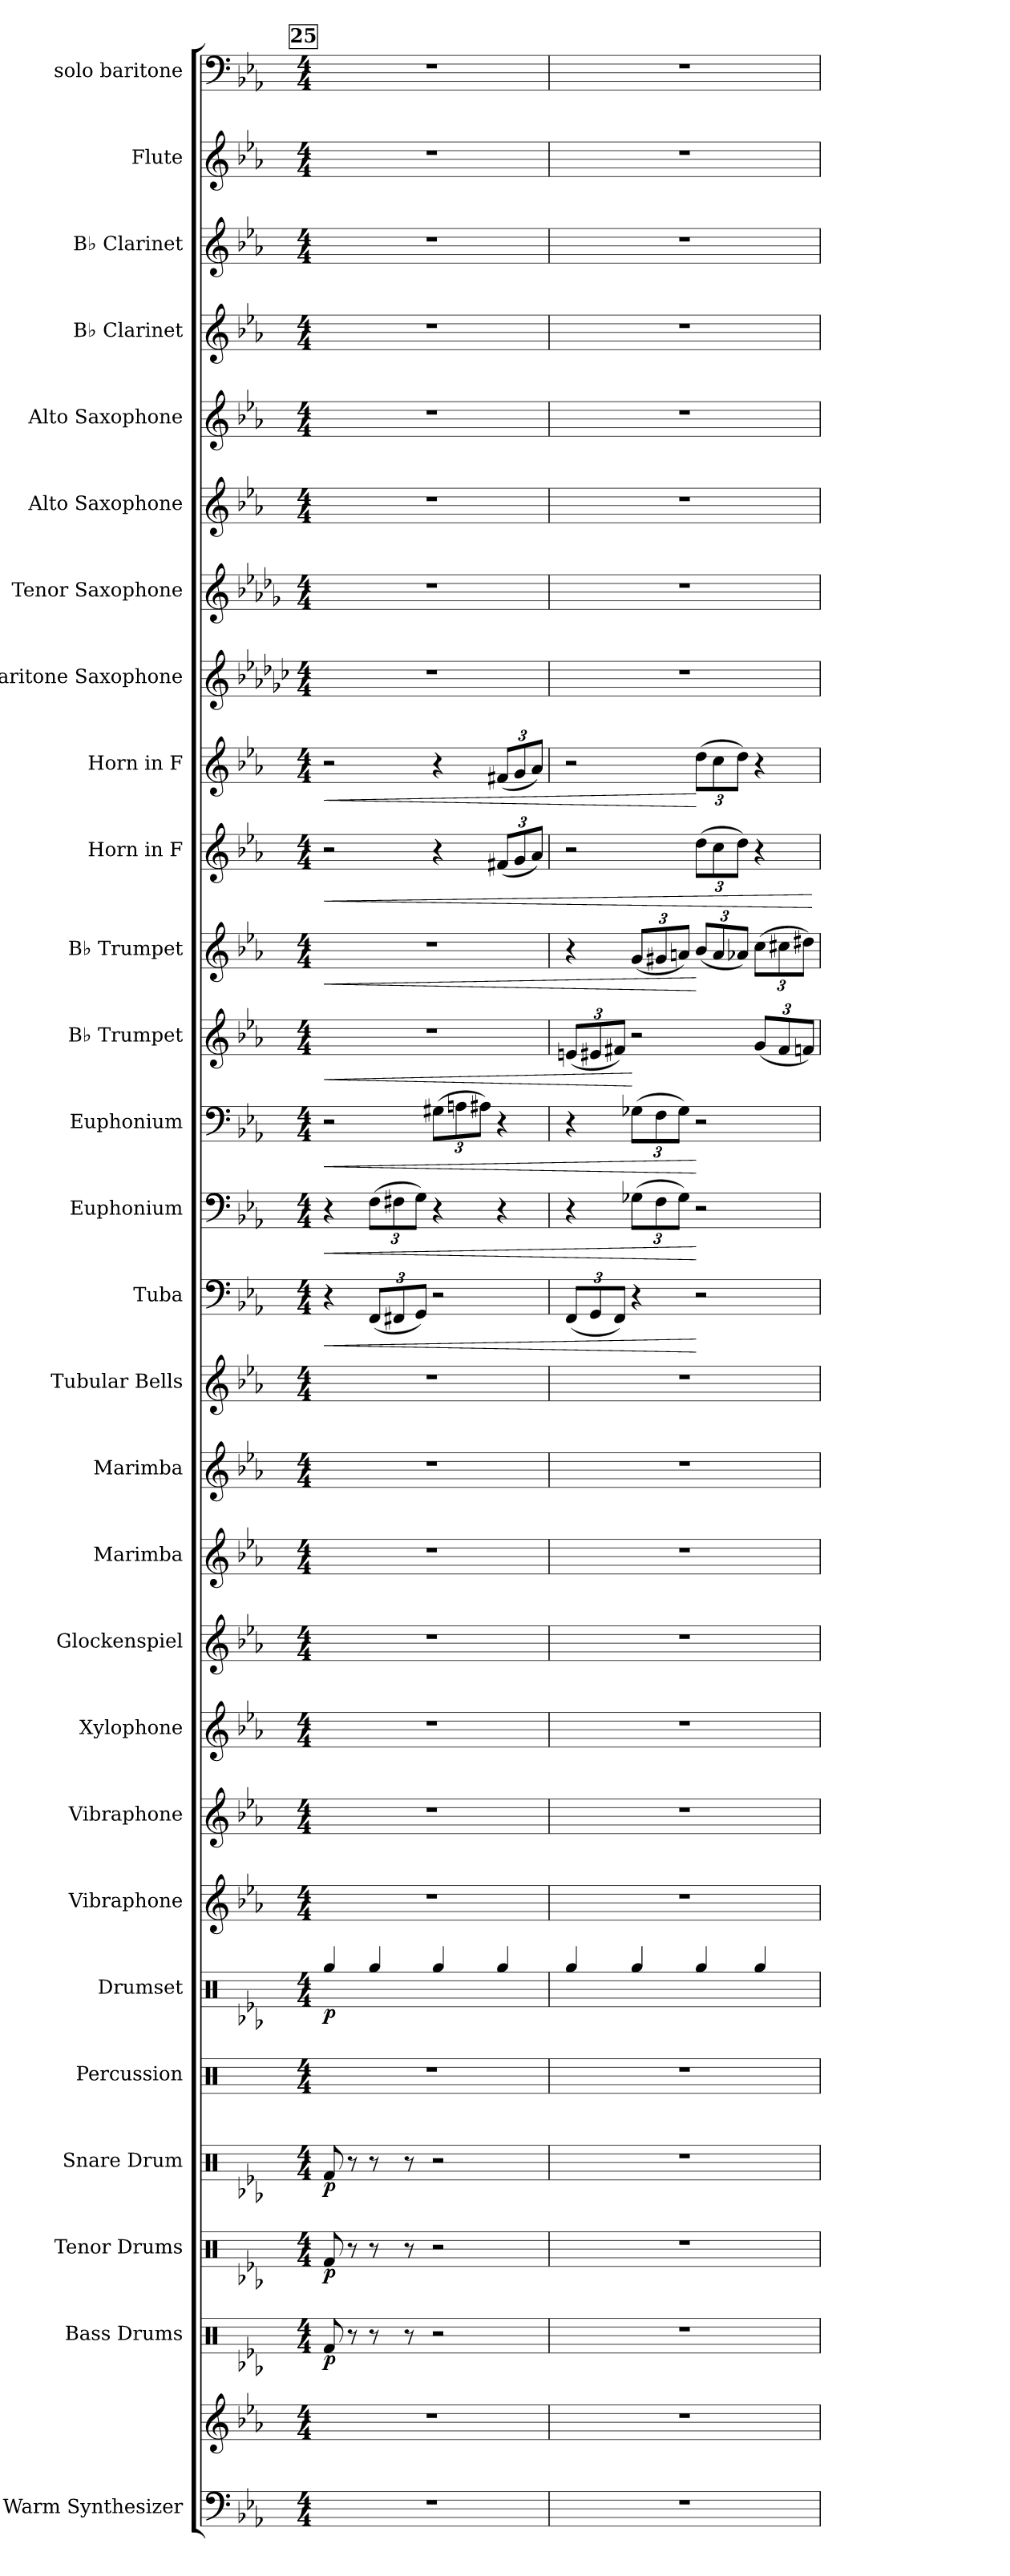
**kern	**kern	**kern	**dynam	**kern	**dynam	**kern	**dynam	**kern	**kern	**dynam	**kern	**kern	**kern	**kern	**kern	**kern	**kern	**kern	**dynam	**kern	**dynam	**kern	**dynam	**kern	**dynam	**kern	**dynam	**kern	**dynam	**kern	**dynam	**kern	**kern	**kern	**kern	**kern	**kern	**kern	**kern
*part28	*part28	*part27	*part27	*part26	*part26	*part25	*part25	*part24	*part23	*part23	*part22	*part21	*part20	*part19	*part18	*part17	*part16	*part15	*part15	*part14	*part14	*part13	*part13	*part12	*part12	*part11	*part11	*part10	*part10	*part9	*part9	*part8	*part7	*part6	*part5	*part4	*part3	*part2	*part1
*staff29	*staff28	*staff27	*staff27	*staff26	*staff26	*staff25	*staff25	*staff24	*staff23	*staff23	*staff22	*staff21	*staff20	*staff19	*staff18	*staff17	*staff16	*staff15	*staff15	*staff14	*staff14	*staff13	*staff13	*staff12	*staff12	*staff11	*staff11	*staff10	*staff10	*staff9	*staff9	*staff8	*staff7	*staff6	*staff5	*staff4	*staff3	*staff2	*staff1
*I"Warm Synthesizer	*	*I"Bass Drums	*	*I"Tenor Drums	*	*I"Snare Drum	*	*I"Percussion	*I"Drumset	*	*I"Vibraphone	*I"Vibraphone	*I"Xylophone	*I"Glockenspiel	*I"Marimba	*I"Marimba	*I"Tubular Bells	*I"Tuba	*	*I"Euphonium	*	*I"Euphonium	*	*I"B♭ Trumpet	*	*I"B♭ Trumpet	*	*I"Horn in F	*	*I"Horn in F	*	*I"Baritone Saxophone	*I"Tenor Saxophone	*I"Alto Saxophone	*I"Alto Saxophone	*I"B♭ Clarinet	*I"B♭ Clarinet	*I"Flute	*I"solo baritone
*I'Synth.	*	*I'B.D.	*	*I'T.D.	*	*I'S.D.	*	*I'Perc.	*I'Drs.	*	*I'Vib.	*I'Vib.	*I'Xyl.	*I'Glk.	*I'Mrm.	*I'Mrm.	*I'Tu. Be.	*I'Tba.	*	*I'Euph.	*	*I'Euph.	*	*I'B♭ Tpt.	*	*I'B♭ Tpt.	*	*	*	*	*	*I'Bar. Sax.	*I'T. Sax.	*I'A. Sax.	*I'A. Sax.	*I'B♭ Cl.	*I'B♭ Cl.	*I'Fl.	*
*clefF4	*clefG2	*clefX	*	*clefX	*	*clefX	*	*clefX	*clefX	*	*clefG2	*clefG2	*clefG2	*clefG2	*clefG2	*clefG2	*clefG2	*clefF4	*	*clefF4	*	*clefF4	*	*clefG2	*	*clefG2	*	*clefG2	*	*clefG2	*	*clefG2	*clefG2	*clefG2	*clefG2	*clefG2	*clefG2	*clefG2	*clefF4
*	*	*	*	*	*	*	*	*	*	*	*	*	*ITrd-7c-12	*ITrd-14c-24	*	*	*	*	*	*	*	*	*	*ITrd1c2	*	*ITrd1c2	*	*ITrd4c7	*	*ITrd4c7	*	*ITrd12c21	*ITrd8c14	*ITrd5c9	*ITrd5c9	*ITrd1c2	*ITrd1c2	*	*
*k[b-e-a-]	*k[b-e-a-]	*k[b-e-a-]	*	*k[b-e-a-]	*	*k[b-e-a-]	*	*k[]	*k[b-e-a-]	*	*k[b-e-a-]	*k[b-e-a-]	*k[b-e-a-]	*k[b-e-a-]	*k[b-e-a-]	*k[b-e-a-]	*k[b-e-a-]	*k[b-e-a-]	*	*k[b-e-a-]	*	*k[b-e-a-]	*	*k[b-e-a-d-g-]	*	*k[b-e-a-d-g-]	*	*k[b-e-a-d-]	*	*k[b-e-a-d-]	*	*k[b-e-a-d-g-c-]	*k[b-e-a-d-g-]	*k[b-e-a-d-g-c-]	*k[b-e-a-d-g-c-]	*k[b-e-a-d-g-]	*k[b-e-a-d-g-]	*k[b-e-a-]	*k[b-e-a-]
*M4/4	*M4/4	*M4/4	*	*M4/4	*	*M4/4	*	*M4/4	*M4/4	*	*M4/4	*M4/4	*M4/4	*M4/4	*M4/4	*M4/4	*M4/4	*M4/4	*	*M4/4	*	*M4/4	*	*M4/4	*	*M4/4	*	*M4/4	*	*M4/4	*	*M4/4	*M4/4	*M4/4	*M4/4	*M4/4	*M4/4	*M4/4	*M4/4
*MM160	*MM160	*MM160	*	*MM160	*	*MM160	*	*MM160	*MM160	*	*MM160	*MM160	*MM160	*MM160	*MM160	*MM160	*MM160	*MM160	*	*MM160	*	*MM160	*	*MM160	*	*MM160	*	*MM160	*	*MM160	*	*MM160	*MM160	*MM160	*MM160	*MM160	*MM160	*MM160	*MM160
!!LO:REH:place=s1:a:B:fs=14:t=25
=25	=25	=25	=25	=25	=25	=25	=25	=25	=25	=25	=25	=25	=25	=25	=25	=25	=25	=25	=25	=25	=25	=25	=25	=25	=25	=25	=25	=25	=25	=25	=25	=25	=25	=25	=25	=25	=25	=25	=25
!	!	!	!LO:DY:b	!	!LO:DY:b	!	!LO:DY:b	!	!	!LO:DY:b	!	!	!	!	!	!	!	!	!LO:HP:b	!	!LO:HP:b	!	!LO:HP:b	!	!LO:HP:b	!	!LO:HP:b	!	!LO:HP:b	!	!LO:HP:b	!	!	!	!	!	!	!	!
1r	1r	8Rf/	p	8Rf/	p	8Rf/	p	1r	4Rgg/	p	1r	1r	1r	1r	1r	1r	1r	4r	<	4r	<	2r	<	1r	<	1r	<	2r	<	2r	<	1r	1r	1r	1r	1r	1r	1r	1r
.	.	8r	.	8r	.	8r	.	.	.	.	.	.	.	.	.	.	.	.	.	.	.	.	.	.	.	.	.	.	.	.	.	.	.	.	.	.	.	.	.
*	*	*	*	*	*	*	*	*	*	*	*	*	*	*	*	*	*	*Xbrackettup	*	*Xbrackettup	*	*	*	*	*	*	*	*	*	*	*	*	*	*	*	*	*	*	*
.	.	8r	.	8r	.	8r	.	.	4Rgg/	.	.	.	.	.	.	.	.	(<12FF/L	.	(>12F\L	.	.	.	.	.	.	.	.	.	.	.	.	.	.	.	.	.	.	.
.	.	.	.	.	.	.	.	.	.	.	.	.	.	.	.	.	.	12FF#X/	.	12F#X\	.	.	.	.	.	.	.	.	.	.	.	.	.	.	.	.	.	.	.
.	.	8r	.	8r	.	8r	.	.	.	.	.	.	.	.	.	.	.	.	.	.	.	.	.	.	.	.	.	.	.	.	.	.	.	.	.	.	.	.	.
.	.	.	.	.	.	.	.	.	.	.	.	.	.	.	.	.	.	12GG/J)	.	12G\J)	.	.	.	.	.	.	.	.	.	.	.	.	.	.	.	.	.	.	.
*	*	*	*	*	*	*	*	*	*	*	*	*	*	*	*	*	*	*	*	*	*	*Xbrackettup	*	*	*	*	*	*	*	*	*	*	*	*	*	*	*	*	*
.	.	2r	.	2r	.	2r	.	.	4Rgg/	.	.	.	.	.	.	.	.	2r	.	4r	.	(>12G#X\L	.	.	.	.	.	4r	.	4r	.	.	.	.	.	.	.	.	.
.	.	.	.	.	.	.	.	.	.	.	.	.	.	.	.	.	.	.	.	.	.	12An\	.	.	.	.	.	.	.	.	.	.	.	.	.	.	.	.	.
.	.	.	.	.	.	.	.	.	.	.	.	.	.	.	.	.	.	.	.	.	.	12A#X\J)	.	.	.	.	.	.	.	.	.	.	.	.	.	.	.	.	.
*	*	*	*	*	*	*	*	*	*	*	*	*	*	*	*	*	*	*	*	*	*	*	*	*	*	*	*	*Xbrackettup	*	*Xbrackettup	*	*	*	*	*	*	*	*	*
.	.	.	.	.	.	.	.	.	4Rgg/	.	.	.	.	.	.	.	.	.	.	4r	.	4r	.	.	.	.	.	(<12Bn/L	.	(<12Bn/L	.	.	.	.	.	.	.	.	.
.	.	.	.	.	.	.	.	.	.	.	.	.	.	.	.	.	.	.	.	.	.	.	.	.	.	.	.	12c/	.	12c/	.	.	.	.	.	.	.	.	.
.	.	.	.	.	.	.	.	.	.	.	.	.	.	.	.	.	.	.	.	.	.	.	.	.	.	.	.	12d-/J)	.	12d-/J)	.	.	.	.	.	.	.	.	.
!!LO:PB:g=z
=26	=26	=26	=26	=26	=26	=26	=26	=26	=26	=26	=26	=26	=26	=26	=26	=26	=26	=26	=26	=26	=26	=26	=26	=26	=26	=26	=26	=26	=26	=26	=26	=26	=26	=26	=26	=26	=26	=26	=26
*	*	*	*	*	*	*	*	*	*	*	*	*	*	*	*	*	*	*	*	*	*	*	*	*Xbrackettup	*	*	*	*	*	*	*	*	*	*	*	*	*	*	*
1r	1r	1r	.	1r	.	1r	.	1r	4Rgg/	.	1r	1r	1r	1r	1r	1r	1r	(<12FF/L	.	4r	.	4r	.	(<12dn/L	.	4r	.	2r	.	2r	.	1r	1r	1r	1r	1r	1r	1r	1r
.	.	.	.	.	.	.	.	.	.	.	.	.	.	.	.	.	.	12GG/	.	.	.	.	.	12d#X/	.	.	.	.	.	.	.	.	.	.	.	.	.	.	.
.	.	.	.	.	.	.	.	.	.	.	.	.	.	.	.	.	.	12FF/J)	.	.	.	.	.	12en/J)	.	.	.	.	.	.	.	.	.	.	.	.	.	.	.
*	*	*	*	*	*	*	*	*	*	*	*	*	*	*	*	*	*	*	*	*	*	*	*	*	*	*Xbrackettup	*	*	*	*	*	*	*	*	*	*	*	*	*
.	.	.	.	.	.	.	.	.	4Rgg/	.	.	.	.	.	.	.	.	4r	.	(>12G-X\L	.	(>12G-X\L	.	2r	[	(<12f/L	.	.	.	.	.	.	.	.	.	.	.	.	.
.	.	.	.	.	.	.	.	.	.	.	.	.	.	.	.	.	.	.	.	12F\	.	12F\	.	.	.	12f#X/	.	.	.	.	.	.	.	.	.	.	.	.	.
.	.	.	.	.	.	.	.	.	.	.	.	.	.	.	.	.	.	.	.	12G-\J)	.	12G-\J)	.	.	.	12gn/J)	.	.	.	.	.	.	.	.	.	.	.	.	.
.	.	.	.	.	.	.	.	.	4Rgg/	.	.	.	.	.	.	.	.	2r	[	2r	[	2r	[	.	.	(<12a-/L	[	(>12g\L	.	(>12g\L	[	.	.	.	.	.	.	.	.
.	.	.	.	.	.	.	.	.	.	.	.	.	.	.	.	.	.	.	.	.	.	.	.	.	.	12g/	.	12f\	.	12f\	.	.	.	.	.	.	.	.	.
.	.	.	.	.	.	.	.	.	.	.	.	.	.	.	.	.	.	.	.	.	.	.	.	.	.	12g-X/J)	.	12g\J)	.	12g\J)	.	.	.	.	.	.	.	.	.
.	.	.	.	.	.	.	.	.	4Rgg/	.	.	.	.	.	.	.	.	.	.	.	.	.	.	(<12f/L	.	(>12b-\L	.	4r	.	4r	.	.	.	.	.	.	.	.	.
.	.	.	.	.	.	.	.	.	.	.	.	.	.	.	.	.	.	.	.	.	.	.	.	12e/	.	12bn\	.	.	.	.	.	.	.	.	.	.	.	.	.
.	.	.	.	.	.	.	.	.	.	.	.	.	.	.	.	.	.	.	.	.	.	.	.	12e-X/J)	.	12cc#X\J)	.	.	.	.	.	.	.	.	.	.	.	.	.
.	.	.	.	.	.	.	.	.	.	.	.	.	.	.	.	.	.	.	.	.	.	.	.	.	.	.	.	.	[	.	.	.	.	.	.	.	.	.	.
=	=	=	=	=	=	=	=	=	=	=	=	=	=	=	=	=	=	=	=	=	=	=	=	=	=	=	=	=	=	=	=	=	=	=	=	=	=	=	=
*-	*-	*-	*-	*-	*-	*-	*-	*-	*-	*-	*-	*-	*-	*-	*-	*-	*-	*-	*-	*-	*-	*-	*-	*-	*-	*-	*-	*-	*-	*-	*-	*-	*-	*-	*-	*-	*-	*-	*-
